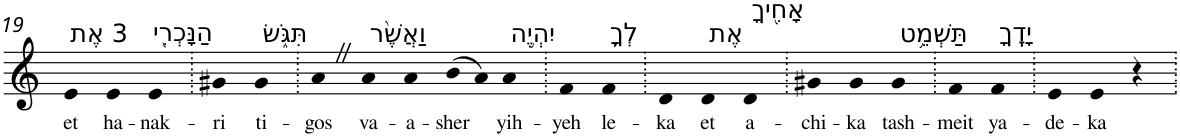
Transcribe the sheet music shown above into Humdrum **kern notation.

**kern	**text
*part1	*part1
*staff1	*staff1
*I"Piano	*
*I'Pno	*
!!LO:PB:g=z
*clefG2	*
*k[]	*
=19	=19
!LO:TX:a:t=3 אֶת	!
!	!LO:LY:b
4e	et
!LO:TX:a:t=הַנָּכְרִ֖י	!
!	!LO:LY:b
4e	ha-
!	!LO:LY:b
4e	-nak-
=20.	=20.
!	!LO:LY:b
4g#X	-ri
!LO:TX:a:t=תִּגֹּ֑שׂ	!
!	!LO:LY:b
4g#	ti-
=21.	=21.
!	!LO:LY:b
4aZ	-gos
!LO:TX:a:t=וַאֲשֶׁ֨ר	!
!	!LO:LY:b
4a	va-
!	!LO:LY:b
4a	-a-
!	!LO:LY:b
(8b	-sher
8a)	.
!LO:TX:a:t=יִהְיֶ֥ה	!
!	!LO:LY:b
4a	yih-
=22.	=22.
!	!LO:LY:b
4f	-yeh
!LO:TX:a:t=לְךָ֛	!
!	!LO:LY:b
4f	le-
=23.	=23.
!	!LO:LY:b
4d	-ka
!LO:TX:a:t=אֶת	!
!	!LO:LY:b
4d	et
!LO:TX:a:t=אָחִ֖יךָ	!
!	!LO:LY:b
4d	a-
=24.	=24.
!	!LO:LY:b
4g#X	-chi-
!	!LO:LY:b
4g#	-ka
!LO:TX:a:t=תַּשְׁמֵ֥ט	!
!	!LO:LY:b
4g#	tash-
=25.	=25.
!	!LO:LY:b
4f	-meit
!LO:TX:a:t=יָדֶֽךָ	!
!	!LO:LY:b
4f	ya-
=26.	=26.
!	!LO:LY:b
4e	-de-
!	!LO:LY:b
4e	-ka
4r	.
=.	=.
*-	*-
